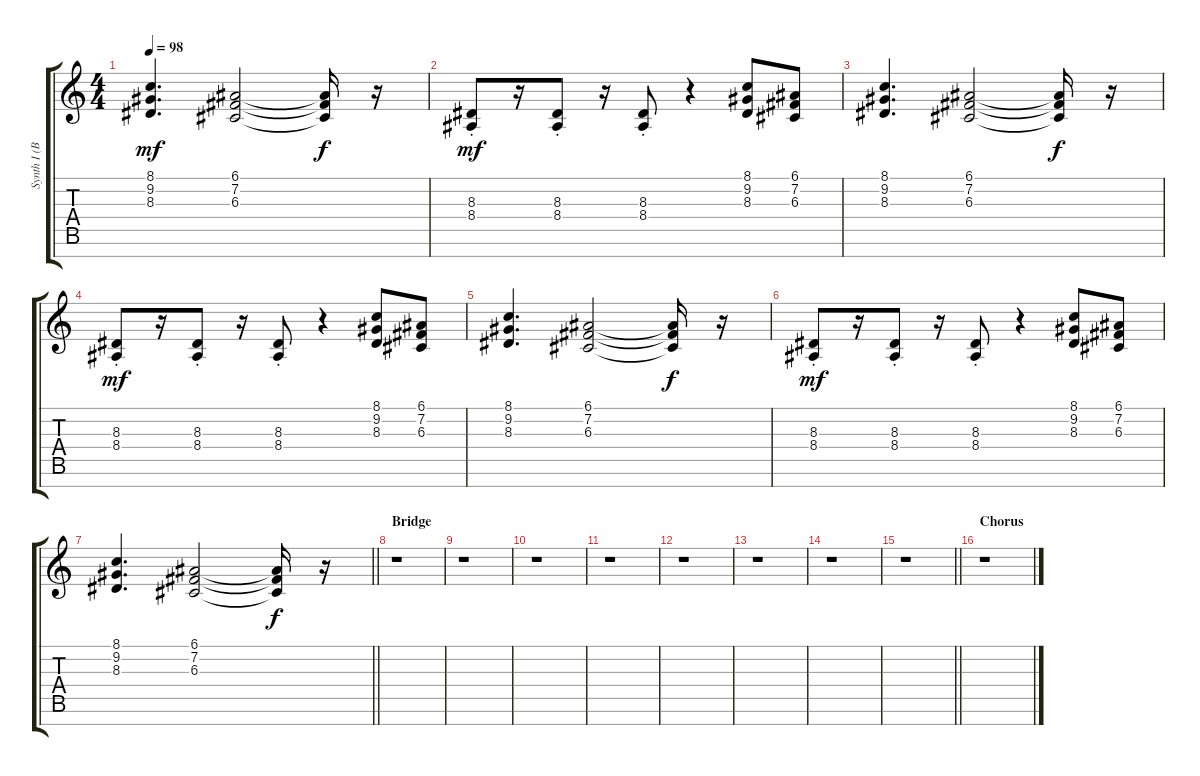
\track ("Synth I (Banks)" "Synth I (B") {instrument lead2sawtooth}
\staff {score tabs}
\tuning (E4 B3 G3 D3 A2 E2 B1) {hide}
\ts (4 4)
\tempo 98
\clef g2
\ks c
(8.1 9.2 8.3).4{d dy mf} (6.1 7.2 6.3).2 (6.1{t} 7.2{t} 6.3{t}).16{dy f} r.16 |
(8.3{st} 8.4{st}).8{dy mf} r.16 (8.3{st} 8.4{st}).8 r.16 (8.3{st} 8.4{st}).8 r.4 (8.1 9.2 8.3).8 (6.1 7.2 6.3).8 |
(8.1 9.2 8.3).4{d} (6.1 7.2 6.3).2 (6.1{t} 7.2{t} 6.3{t}).16{dy f} r.16 |
(8.3{st} 8.4{st}).8{dy mf} r.16 (8.3{st} 8.4{st}).8 r.16 (8.3{st} 8.4{st}).8 r.4 (8.1 9.2 8.3).8 (6.1 7.2 6.3).8 |
(8.1 9.2 8.3).4{d} (6.1 7.2 6.3).2 (6.1{t} 7.2{t} 6.3{t}).16{dy f} r.16 |
(8.3{st} 8.4{st}).8{dy mf} r.16 (8.3{st} 8.4{st}).8 r.16 (8.3{st} 8.4{st}).8 r.4 (8.1 9.2 8.3).8 (6.1 7.2 6.3).8 |
\barLineRight lightlight
(8.1 9.2 8.3).4{d} (6.1 7.2 6.3).2 (6.1{t} 7.2{t} 6.3{t}).16{dy f} r.16 |
\section ("" "Bridge")
r.1 |
r.1 |
r.1 |
r.1 |
r.1 |
r.1 |
r.1 |
\barLineRight lightlight
r.1 |
\section ("" "Chorus")
r.1
